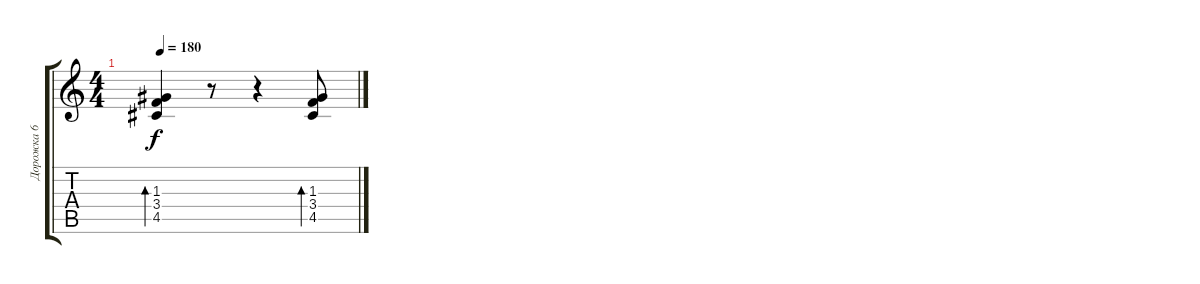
\track ("Дорожка 6" "Дорожка 6") {instrument electricguitarjazz}
\staff {score tabs}
\tuning (E4 B3 G3 D3 A2 E2) {hide}
\ts (4 4)
\tempo 180
\clef g2
\ks c
(1.3 3.4 4.5).4{bd 60 dy f} r.8 r.4 (1.3 3.4 4.5).8{bd 60}
